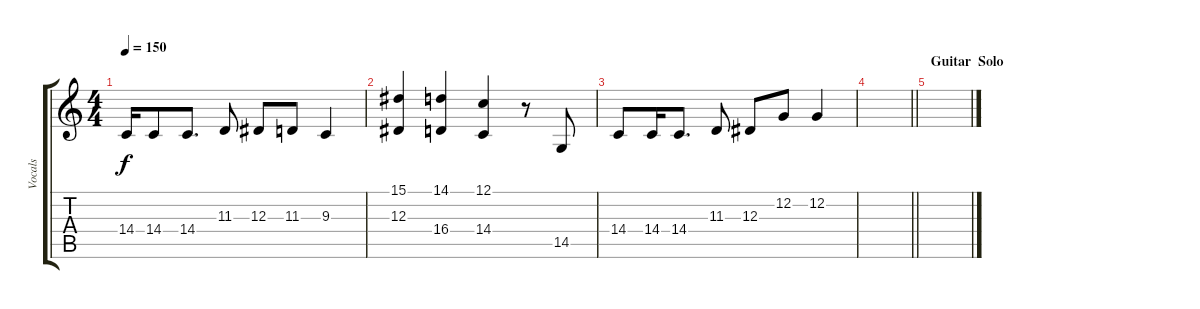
\track ("Vocals" "Vocals") {instrument lead6voice}
\staff {score tabs}
\tuning (C4 G3 Eb3 Bb2 F2 C2) {hide}
\ts (4 4)
\tempo 150
\clef g2
\ks c
14.4.16{dy f} 14.4.8 14.4.8{d} 11.3.8 12.3.8 11.3.8 9.3.4 |
(15.1 12.3).4 (14.1 16.4).4 (12.1 14.4).4 r.8 14.5.8 |
14.4.8 14.4.16 14.4.8{d} 11.3.8 12.3.8 12.2.8 12.2.4 |
\barLineRight lightlight
|
\section ("" "Guitar  Solo")
